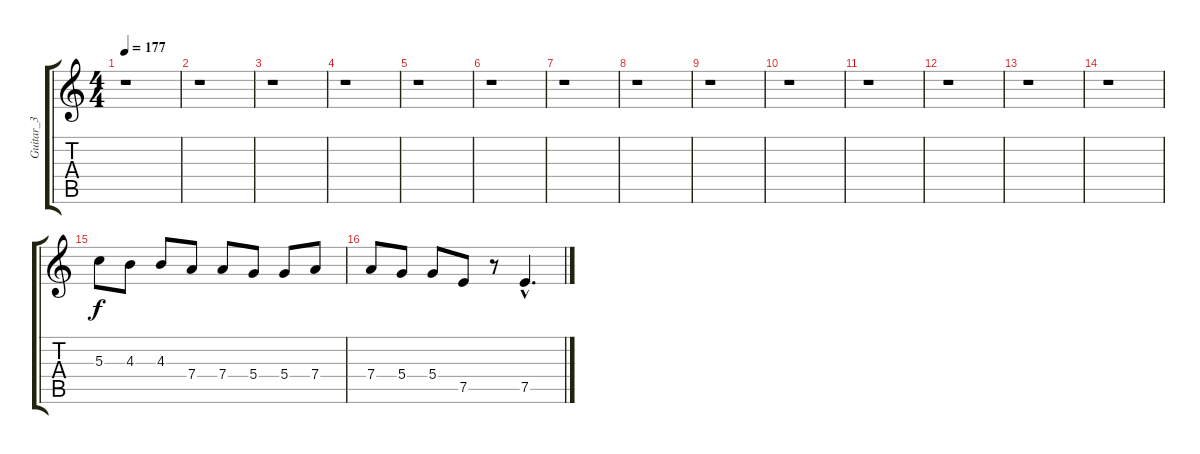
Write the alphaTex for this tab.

\track ("Guitar_3" "Guitar_3") {instrument distortionguitar}
\staff {score tabs}
\tuning (E4 B3 G3 D3 A2 E2) {hide}
\ts (4 4)
\tempo 177
\clef g2
\ks c
r.1{dy f} |
r.1 |
r.1 |
r.1 |
r.1 |
r.1 |
r.1 |
r.1 |
r.1 |
r.1 |
r.1 |
r.1 |
r.1 |
r.1 |
5.3.8 4.3.8 4.3.8 7.4.8 7.4.8 5.4.8 5.4.8 7.4.8 |
7.4.8 5.4.8 5.4.8 7.5.8 r.8 7.5{hac}.4{d}
